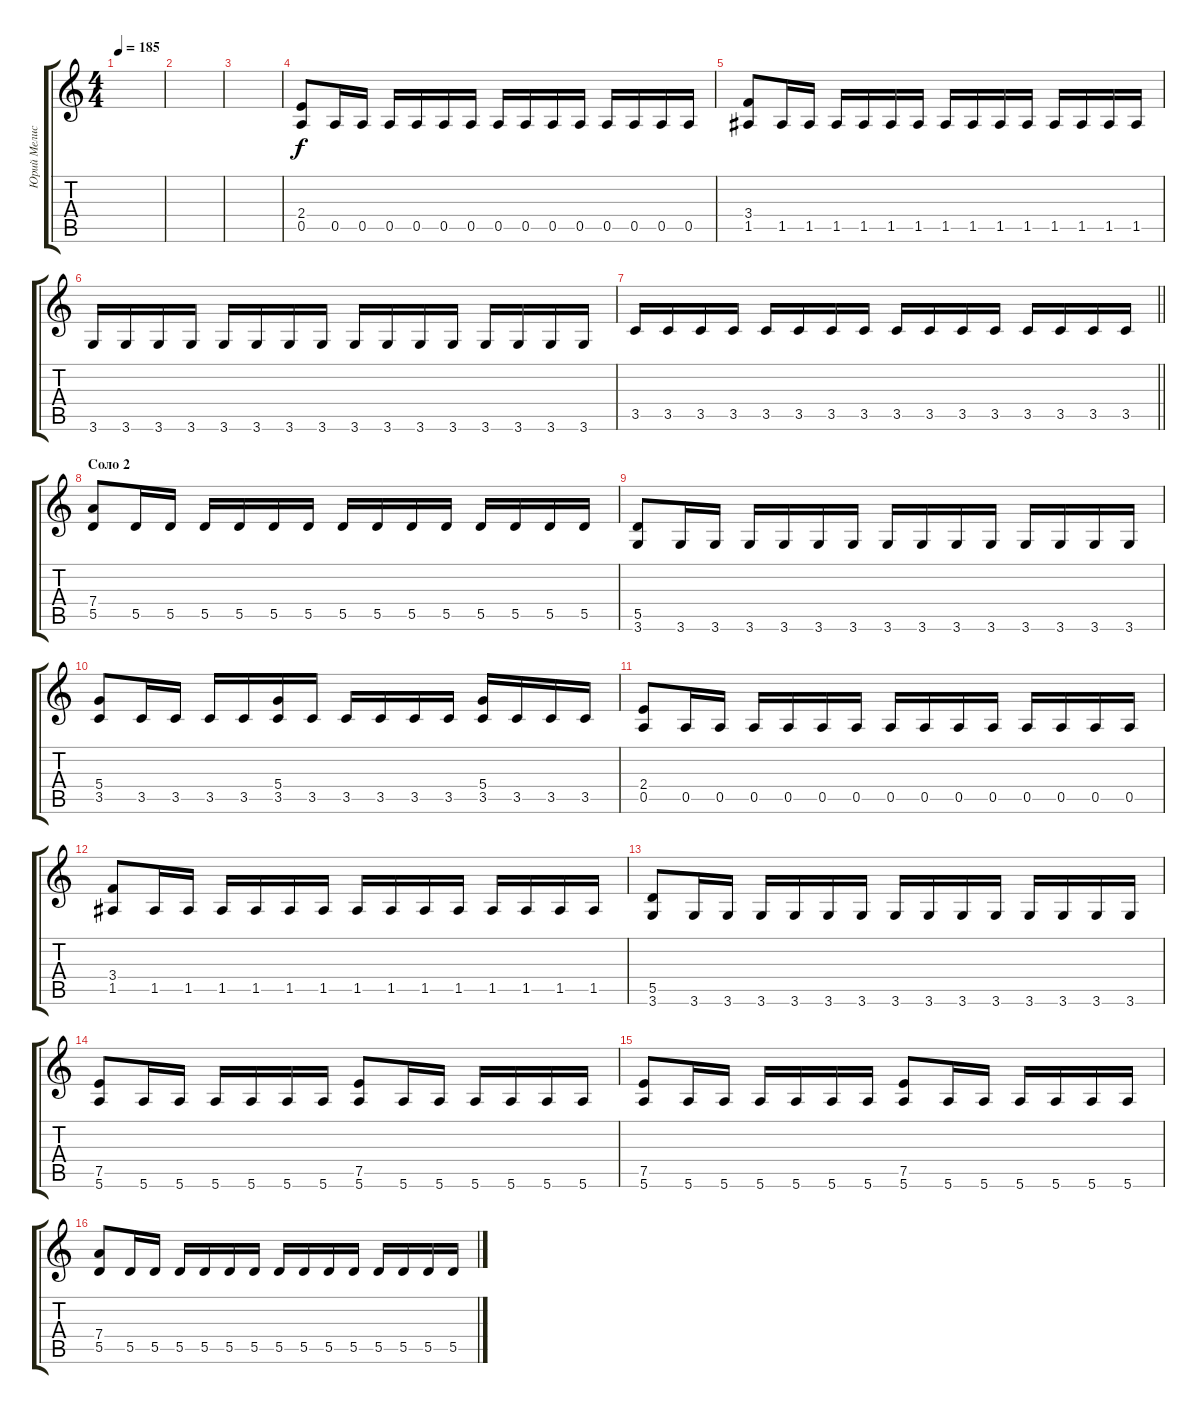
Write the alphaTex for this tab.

\track ("Юрий Мелисов" "Юрий Мелис") {instrument distortionguitar}
\staff {score tabs}
\tuning (E4 B3 G3 D3 A2 E2) {hide}
\ts (4 4)
\tempo 185
\clef g2
\ks c
|
|
|
(2.4 0.5).8 0.5.16 0.5.16 0.5.16 0.5.16 0.5.16 0.5.16 0.5.16 0.5.16 0.5.16 0.5.16 0.5.16 0.5.16 0.5.16 0.5.16 |
(3.4 1.5).8 1.5.16 1.5.16 1.5.16 1.5.16 1.5.16 1.5.16 1.5.16 1.5.16 1.5.16 1.5.16 1.5.16 1.5.16 1.5.16 1.5.16 |
3.6.16 3.6.16 3.6.16 3.6.16 3.6.16 3.6.16 3.6.16 3.6.16 3.6.16 3.6.16 3.6.16 3.6.16 3.6.16 3.6.16 3.6.16 3.6.16 |
\barLineRight lightlight
3.5.16 3.5.16 3.5.16 3.5.16 3.5.16 3.5.16 3.5.16 3.5.16 3.5.16 3.5.16 3.5.16 3.5.16 3.5.16 3.5.16 3.5.16 3.5.16 |
\section ("" "Соло 2")
(7.4 5.5).8 5.5.16 5.5.16 5.5.16 5.5.16 5.5.16 5.5.16 5.5.16 5.5.16 5.5.16 5.5.16 5.5.16 5.5.16 5.5.16 5.5.16 |
(5.5 3.6).8 3.6.16 3.6.16 3.6.16 3.6.16 3.6.16 3.6.16 3.6.16 3.6.16 3.6.16 3.6.16 3.6.16 3.6.16 3.6.16 3.6.16 |
(5.4 3.5).8 3.5.16 3.5.16 3.5.16 3.5.16 (5.4 3.5).16 3.5.16 3.5.16 3.5.16 3.5.16 3.5.16 (5.4 3.5).16 3.5.16 3.5.16 3.5.16 |
(2.4 0.5).8 0.5.16 0.5.16 0.5.16 0.5.16 0.5.16 0.5.16 0.5.16 0.5.16 0.5.16 0.5.16 0.5.16 0.5.16 0.5.16 0.5.16 |
(3.4 1.5).8 1.5.16 1.5.16 1.5.16 1.5.16 1.5.16 1.5.16 1.5.16 1.5.16 1.5.16 1.5.16 1.5.16 1.5.16 1.5.16 1.5.16 |
(5.5 3.6).8 3.6.16 3.6.16 3.6.16 3.6.16 3.6.16 3.6.16 3.6.16 3.6.16 3.6.16 3.6.16 3.6.16 3.6.16 3.6.16 3.6.16 |
(7.5 5.6).8 5.6.16 5.6.16 5.6.16 5.6.16 5.6.16 5.6.16 (7.5 5.6).8 5.6.16 5.6.16 5.6.16 5.6.16 5.6.16 5.6.16 |
(7.5 5.6).8 5.6.16 5.6.16 5.6.16 5.6.16 5.6.16 5.6.16 (7.5 5.6).8 5.6.16 5.6.16 5.6.16 5.6.16 5.6.16 5.6.16 |
(7.4 5.5).8 5.5.16 5.5.16 5.5.16 5.5.16 5.5.16 5.5.16 5.5.16 5.5.16 5.5.16 5.5.16 5.5.16 5.5.16 5.5.16 5.5.16
